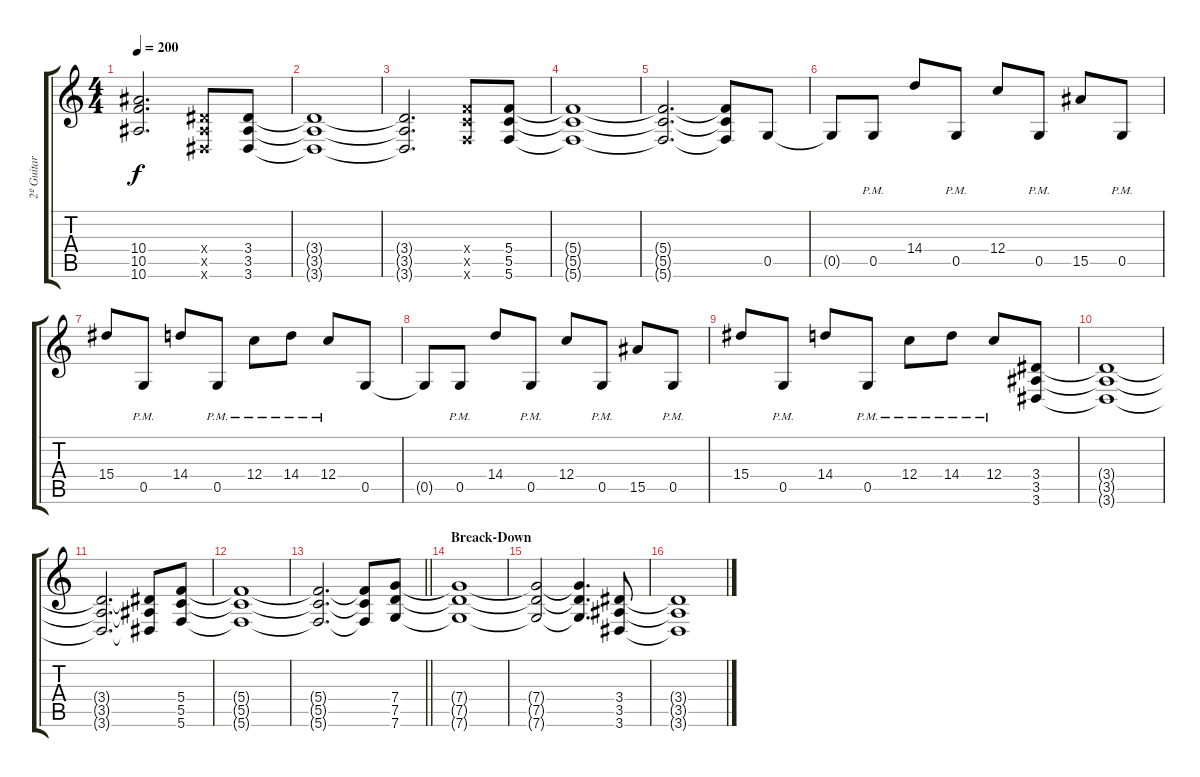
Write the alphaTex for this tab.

\track ("2º Guitar" "2º Guitar") {instrument overdrivenguitar}
\staff {score tabs}
\tuning (D4 A3 F3 C3 G2 C2) {hide}
\ts (4 4)
\tempo 200
\clef g2
\ks c
(10.4{t} 10.5{t} 10.6{t}).2{d dy f} (3.4{x} 3.5{x} 3.6{x}).8 (3.4 3.5 3.6).8 |
(3.4{t} 3.5{t} 3.6{t}).1 |
(3.4{t} 3.5{t} 3.6{t}).2{d} (5.4{x} 5.5{x} 5.6{x}).8 (5.4 5.5 5.6).8 |
(5.4{t} 5.5{t} 5.6{t}).1 |
(5.4{t} 5.5{t} 5.6{t}).2{d} (5.4{t} 5.5{t} 5.6{t}).8 0.5.8 |
0.5{t}.8 0.5{pm}.8 14.4.8 0.5{pm}.8 12.4.8 0.5{pm}.8 15.5.8 0.5{pm}.8 |
15.4.8 0.5{pm}.8 14.4.8 0.5{pm}.8 12.4{pm}.8 14.4{pm}.8 12.4{pm}.8 0.5.8 |
0.5{t}.8 0.5{pm}.8 14.4.8 0.5{pm}.8 12.4.8 0.5{pm}.8 15.5.8 0.5{pm}.8 |
15.4.8 0.5{pm}.8 14.4.8 0.5{pm}.8 12.4{pm}.8 14.4{pm}.8 12.4{pm}.8 (3.4 3.5 3.6).8 |
(3.4{t} 3.5{t} 3.6{t}).1 |
(3.4{t} 3.5{t} 3.6{t}).2{d} (3.4{t} 3.5{t} 3.6{t}).8 (5.4 5.5 5.6).8 |
(5.4{t} 5.5{t} 5.6{t}).1 |
\barLineRight lightlight
(5.4{t} 5.5{t} 5.6{t}).2{d} (5.4{t} 5.5{t} 5.6{t}).8 (7.4 7.5 7.6).8 |
\section ("" "Breack-Down")
(7.4{t} 7.5{t} 7.6{t}).1 |
(7.4{t} 7.5{t} 7.6{t}).2 (7.4{t} 7.5{t} 7.6{t}).4{d} (3.4 3.5 3.6).8 |
(3.4{t} 3.5{t} 3.6{t}).1
